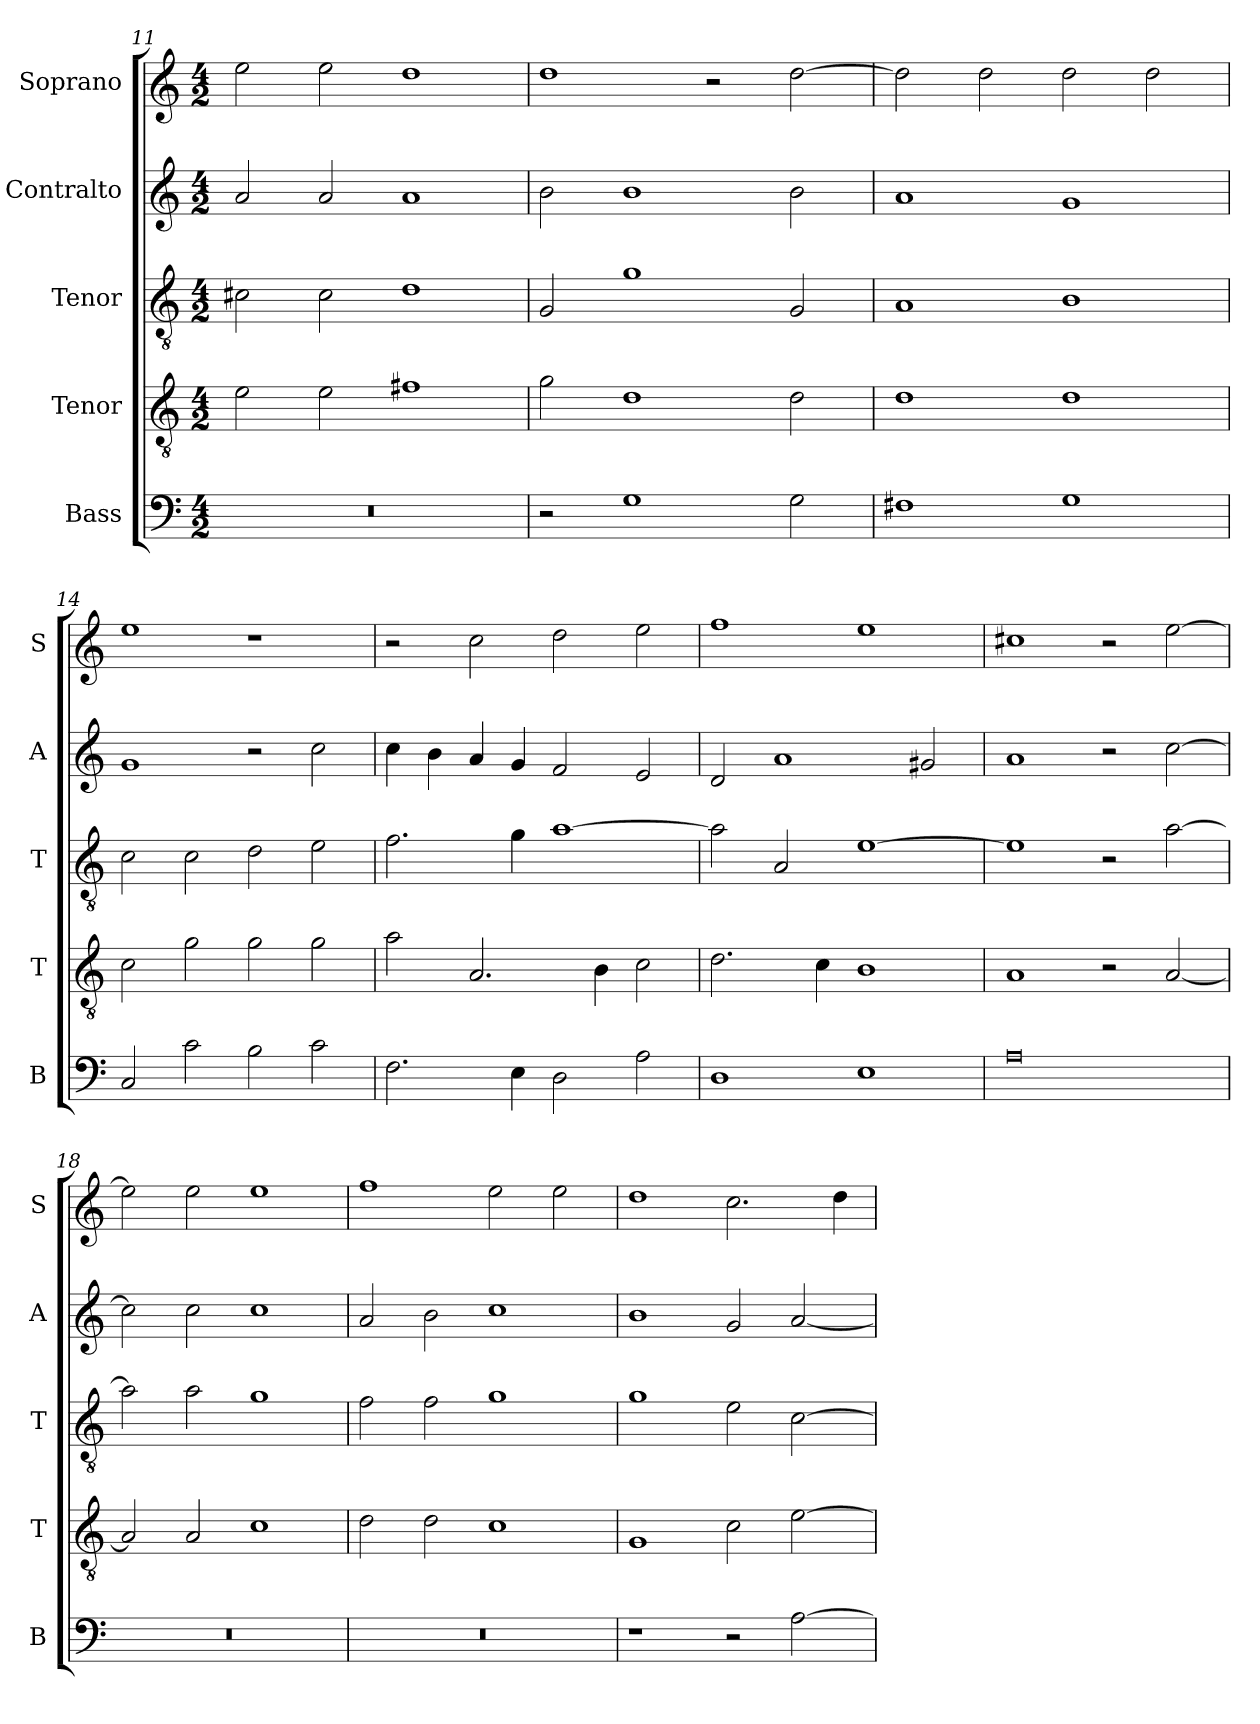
**kern	**kern	**kern	**kern	**kern
*part5	*part4	*part3	*part2	*part1
*staff5	*staff4	*staff3	*staff2	*staff1
*I"Bass	*I"Tenor	*I"Tenor	*I"Contralto	*I"Soprano
*I'B	*I'T	*I'T	*I'A	*I'S
*clefF4	*clefGv2	*clefGv2	*clefG2	*clefG2
*k[]	*k[]	*k[]	*k[]	*k[]
*A:aeo	*A:aeo	*A:aeo	*A:aeo	*A:aeo
*M4/2	*M4/2	*M4/2	*M4/2	*M4/2
=11	=11	=11	=11	=11
0r	2e	2c#X	2a	2ee
.	2e	2c#	2a	2ee
.	1f#X	1d	1a	1dd
=12	=12	=12	=12	=12
2r	2g	2G	2b	1dd
1G	1d	1g	1b	.
.	.	.	.	2r
2G	2d	2G	2b	[2dd
=13	=13	=13	=13	=13
1F#X	1d	1A	1a	2dd]
.	.	.	.	2dd
1G	1d	1B	1g	2dd
.	.	.	.	2dd
=14	=14	=14	=14	=14
2C	2c	2c	1g	1ee
2c	2g	2c	.	.
2B	2g	2d	2r	1r
2c	2g	2e	2cc	.
=15	=15	=15	=15	=15
2.F	2a	2.f	4cc	2r
.	.	.	4b	.
.	2.A	.	4a	2cc
4E	.	4g	4g	.
2D	.	[1a	2f	2dd
.	4B	.	.	.
2A	2c	.	2e	2ee
=16	=16	=16	=16	=16
1D	2.d	2a]	2d	1ff
.	.	2A	1a	.
.	4c	.	.	.
1E	1B	[1e	.	1ee
.	.	.	2g#X	.
=17	=17	=17	=17	=17
0A	1A	1e]	1a	1cc#X
.	2r	2r	2r	2r
.	[2A	[2a	[2cc	[2ee
=18	=18	=18	=18	=18
0r	2A]	2a]	2cc]	2ee]
.	2A	2a	2cc	2ee
.	1c	1g	1cc	1ee
=19	=19	=19	=19	=19
0r	2d	2f	2a	1ff
.	2d	2f	2b	.
.	1c	1g	1cc	2ee
.	.	.	.	2ee
=20	=20	=20	=20	=20
1r	1G	1g	1b	1dd
2r	2c	2e	2g	2.cc
[2A	[2e	[2c	[2a	.
.	.	.	.	4dd
=	=	=	=	=
*-	*-	*-	*-	*-
